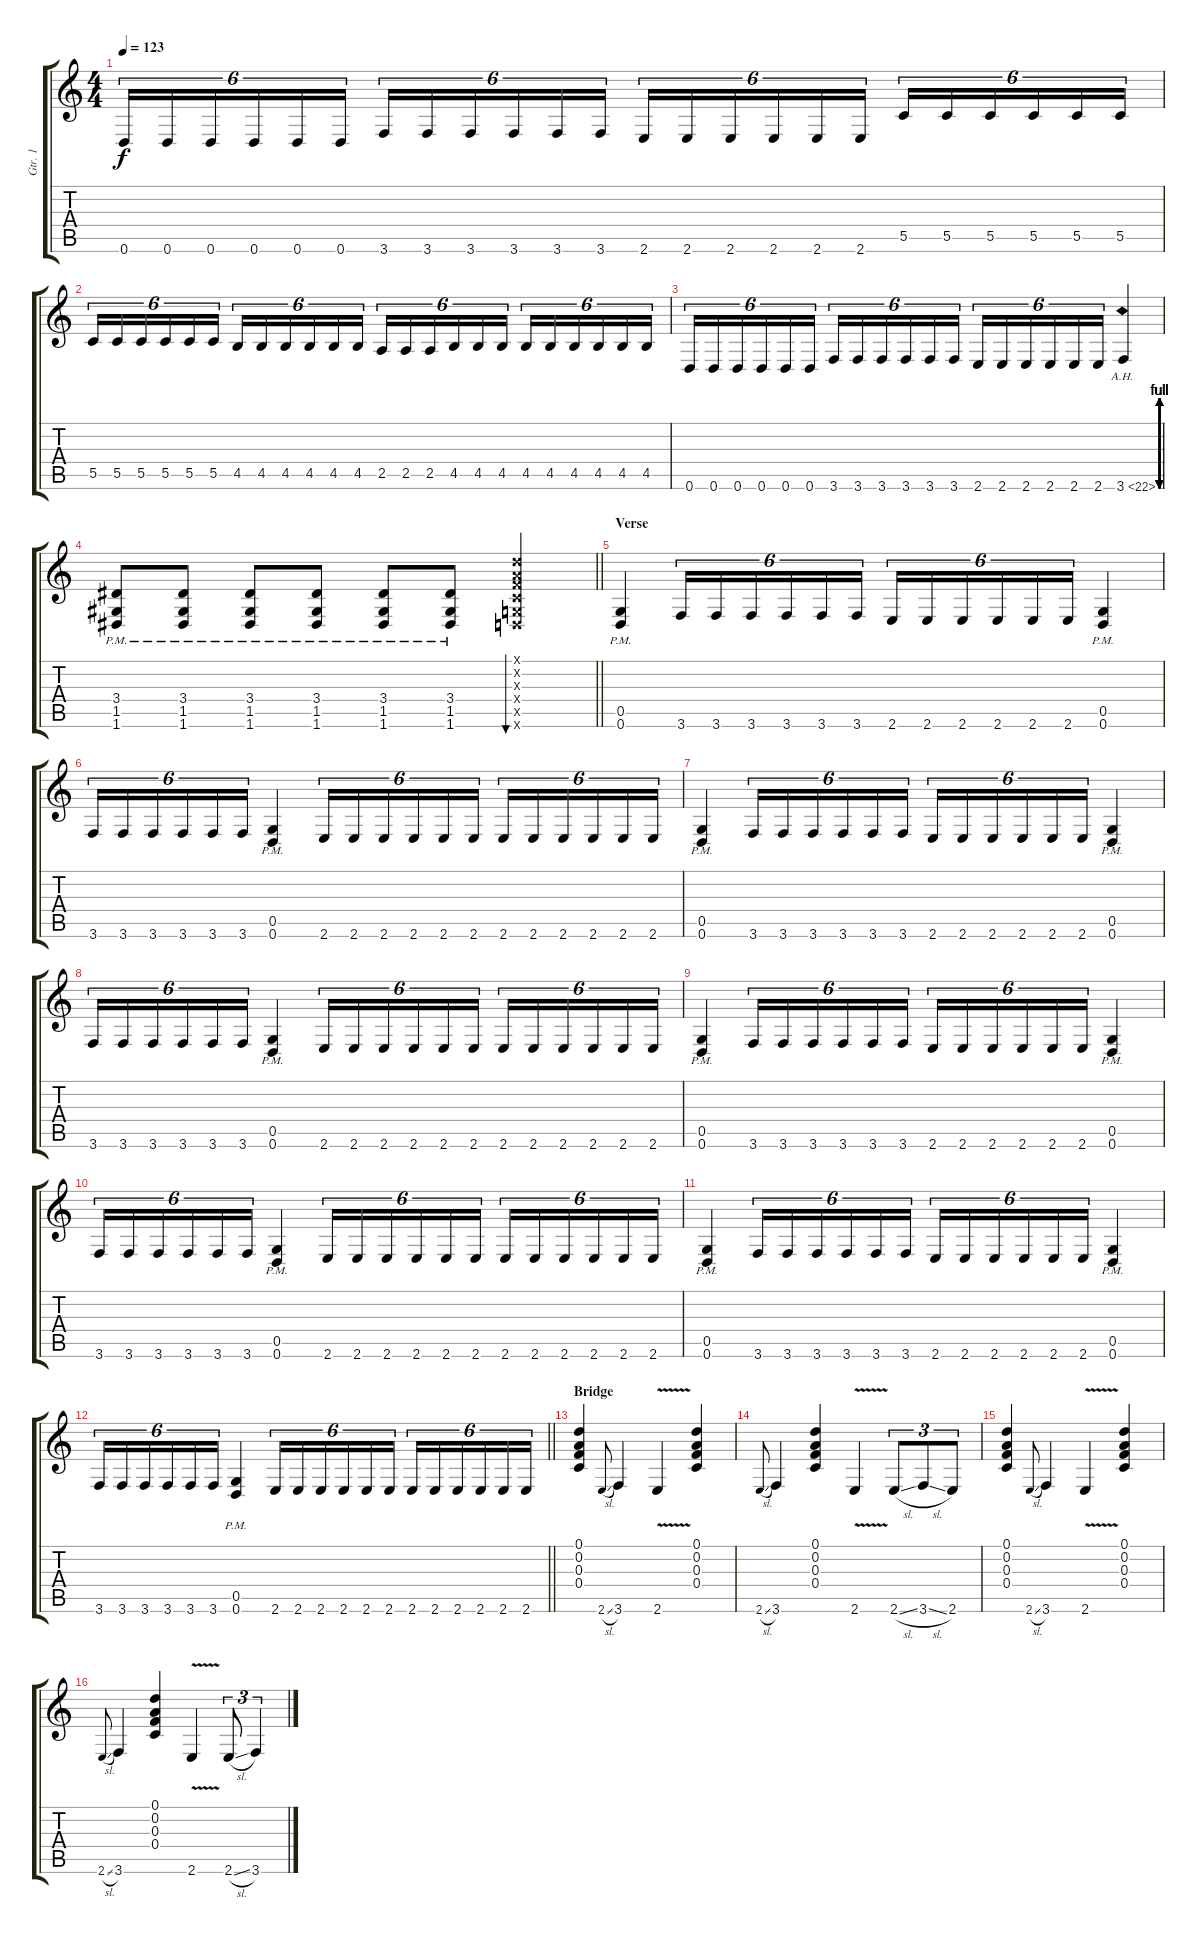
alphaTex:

\track ("Gtr. 1" "Gtr. 1") {instrument distortionguitar}
\staff {score tabs}
\tuning (D4 A3 F3 C3 G2 D2) {hide}
\ts (4 4)
\tempo 123
\clef g2
\ks c
0.6.16{tu (6 4) dy f} 0.6.16{tu (6 4)} 0.6.16{tu (6 4)} 0.6.16{tu (6 4)} 0.6.16{tu (6 4)} 0.6.16{tu (6 4)} 3.6.16{tu (6 4)} 3.6.16{tu (6 4)} 3.6.16{tu (6 4)} 3.6.16{tu (6 4)} 3.6.16{tu (6 4)} 3.6.16{tu (6 4)} 2.6.16{tu (6 4)} 2.6.16{tu (6 4)} 2.6.16{tu (6 4)} 2.6.16{tu (6 4)} 2.6.16{tu (6 4)} 2.6.16{tu (6 4)} 5.5.16{tu (6 4)} 5.5.16{tu (6 4)} 5.5.16{tu (6 4)} 5.5.16{tu (6 4)} 5.5.16{tu (6 4)} 5.5.16{tu (6 4)} |
5.5.16{tu (6 4)} 5.5.16{tu (6 4)} 5.5.16{tu (6 4)} 5.5.16{tu (6 4)} 5.5.16{tu (6 4)} 5.5.16{tu (6 4)} 4.5.16{tu (6 4)} 4.5.16{tu (6 4)} 4.5.16{tu (6 4)} 4.5.16{tu (6 4)} 4.5.16{tu (6 4)} 4.5.16{tu (6 4)} 2.5.16{tu (6 4)} 2.5.16{tu (6 4)} 2.5.16{tu (6 4)} 4.5.16{tu (6 4)} 4.5.16{tu (6 4)} 4.5.16{tu (6 4)} 4.5.16{tu (6 4)} 4.5.16{tu (6 4)} 4.5.16{tu (6 4)} 4.5.16{tu (6 4)} 4.5.16{tu (6 4)} 4.5.16{tu (6 4)} |
0.6.16{tu (6 4)} 0.6.16{tu (6 4)} 0.6.16{tu (6 4)} 0.6.16{tu (6 4)} 0.6.16{tu (6 4)} 0.6.16{tu (6 4)} 3.6.16{tu (6 4)} 3.6.16{tu (6 4)} 3.6.16{tu (6 4)} 3.6.16{tu (6 4)} 3.6.16{tu (6 4)} 3.6.16{tu (6 4)} 2.6.16{tu (6 4)} 2.6.16{tu (6 4)} 2.6.16{tu (6 4)} 2.6.16{tu (6 4)} 2.6.16{tu (6 4)} 2.6.16{tu (6 4)} 3.6{be (custom 0 0 10 4 19 0 30 4 40 0 49 4 60 0) ah 19}.4 |
\barLineRight lightlight
(3.4{pm} 1.5{pm} 1.6{pm}).8 (3.4{pm} 1.5{pm} 1.6{pm}).8 (3.4{pm} 1.5{pm} 1.6{pm}).8 (3.4{pm} 1.5{pm} 1.6{pm}).8 (3.4{pm} 1.5{pm} 1.6{pm}).8 (3.4{pm} 1.5{pm} 1.6{pm}).8 (0.1{x} 0.2{x} 0.3{x} 0.4{x} 0.5{x} 0.6{x}).4{bu 480} |
\section ("" "Verse")
(0.5{pm} 0.6{pm}).4 3.6.16{tu (6 4)} 3.6.16{tu (6 4)} 3.6.16{tu (6 4)} 3.6.16{tu (6 4)} 3.6.16{tu (6 4)} 3.6.16{tu (6 4)} 2.6.16{tu (6 4)} 2.6.16{tu (6 4)} 2.6.16{tu (6 4)} 2.6.16{tu (6 4)} 2.6.16{tu (6 4)} 2.6.16{tu (6 4)} (0.5{pm} 0.6{pm}).4 |
3.6.16{tu (6 4)} 3.6.16{tu (6 4)} 3.6.16{tu (6 4)} 3.6.16{tu (6 4)} 3.6.16{tu (6 4)} 3.6.16{tu (6 4)} (0.5{pm} 0.6{pm}).4 2.6.16{tu (6 4)} 2.6.16{tu (6 4)} 2.6.16{tu (6 4)} 2.6.16{tu (6 4)} 2.6.16{tu (6 4)} 2.6.16{tu (6 4)} 2.6.16{tu (6 4)} 2.6.16{tu (6 4)} 2.6.16{tu (6 4)} 2.6.16{tu (6 4)} 2.6.16{tu (6 4)} 2.6.16{tu (6 4)} |
(0.5{pm} 0.6{pm}).4 3.6.16{tu (6 4)} 3.6.16{tu (6 4)} 3.6.16{tu (6 4)} 3.6.16{tu (6 4)} 3.6.16{tu (6 4)} 3.6.16{tu (6 4)} 2.6.16{tu (6 4)} 2.6.16{tu (6 4)} 2.6.16{tu (6 4)} 2.6.16{tu (6 4)} 2.6.16{tu (6 4)} 2.6.16{tu (6 4)} (0.5{pm} 0.6{pm}).4 |
3.6.16{tu (6 4)} 3.6.16{tu (6 4)} 3.6.16{tu (6 4)} 3.6.16{tu (6 4)} 3.6.16{tu (6 4)} 3.6.16{tu (6 4)} (0.5{pm} 0.6{pm}).4 2.6.16{tu (6 4)} 2.6.16{tu (6 4)} 2.6.16{tu (6 4)} 2.6.16{tu (6 4)} 2.6.16{tu (6 4)} 2.6.16{tu (6 4)} 2.6.16{tu (6 4)} 2.6.16{tu (6 4)} 2.6.16{tu (6 4)} 2.6.16{tu (6 4)} 2.6.16{tu (6 4)} 2.6.16{tu (6 4)} |
(0.5{pm} 0.6{pm}).4 3.6.16{tu (6 4)} 3.6.16{tu (6 4)} 3.6.16{tu (6 4)} 3.6.16{tu (6 4)} 3.6.16{tu (6 4)} 3.6.16{tu (6 4)} 2.6.16{tu (6 4)} 2.6.16{tu (6 4)} 2.6.16{tu (6 4)} 2.6.16{tu (6 4)} 2.6.16{tu (6 4)} 2.6.16{tu (6 4)} (0.5{pm} 0.6{pm}).4 |
3.6.16{tu (6 4)} 3.6.16{tu (6 4)} 3.6.16{tu (6 4)} 3.6.16{tu (6 4)} 3.6.16{tu (6 4)} 3.6.16{tu (6 4)} (0.5{pm} 0.6{pm}).4 2.6.16{tu (6 4)} 2.6.16{tu (6 4)} 2.6.16{tu (6 4)} 2.6.16{tu (6 4)} 2.6.16{tu (6 4)} 2.6.16{tu (6 4)} 2.6.16{tu (6 4)} 2.6.16{tu (6 4)} 2.6.16{tu (6 4)} 2.6.16{tu (6 4)} 2.6.16{tu (6 4)} 2.6.16{tu (6 4)} |
(0.5{pm} 0.6{pm}).4 3.6.16{tu (6 4)} 3.6.16{tu (6 4)} 3.6.16{tu (6 4)} 3.6.16{tu (6 4)} 3.6.16{tu (6 4)} 3.6.16{tu (6 4)} 2.6.16{tu (6 4)} 2.6.16{tu (6 4)} 2.6.16{tu (6 4)} 2.6.16{tu (6 4)} 2.6.16{tu (6 4)} 2.6.16{tu (6 4)} (0.5{pm} 0.6{pm}).4 |
\barLineRight lightlight
3.6.16{tu (6 4)} 3.6.16{tu (6 4)} 3.6.16{tu (6 4)} 3.6.16{tu (6 4)} 3.6.16{tu (6 4)} 3.6.16{tu (6 4)} (0.5{pm} 0.6{pm}).4 2.6.16{tu (6 4)} 2.6.16{tu (6 4)} 2.6.16{tu (6 4)} 2.6.16{tu (6 4)} 2.6.16{tu (6 4)} 2.6.16{tu (6 4)} 2.6.16{tu (6 4)} 2.6.16{tu (6 4)} 2.6.16{tu (6 4)} 2.6.16{tu (6 4)} 2.6.16{tu (6 4)} 2.6.16{tu (6 4)} |
\section ("" "Bridge")
(0.1 0.2 0.3 0.4).4 2.6{sl}.8{gr onbeat} 3.6.4 2.6{v}.4 (0.1 0.2 0.3 0.4).4 |
2.6{sl}.8{gr onbeat} 3.6.4 (0.1 0.2 0.3 0.4).4 2.6{v}.4 2.6{sl}.8{tu (3 2)} 3.6{sl}.8{tu (3 2)} 2.6.8{tu (3 2)} |
(0.1 0.2 0.3 0.4).4 2.6{sl}.8{gr onbeat} 3.6.4 2.6{v}.4 (0.1 0.2 0.3 0.4).4 |
2.6{sl}.8{gr onbeat} 3.6.4 (0.1 0.2 0.3 0.4).4 2.6{v}.4 2.6{sl}.8{tu (3 2)} 3.6.4{tu (3 2)}
